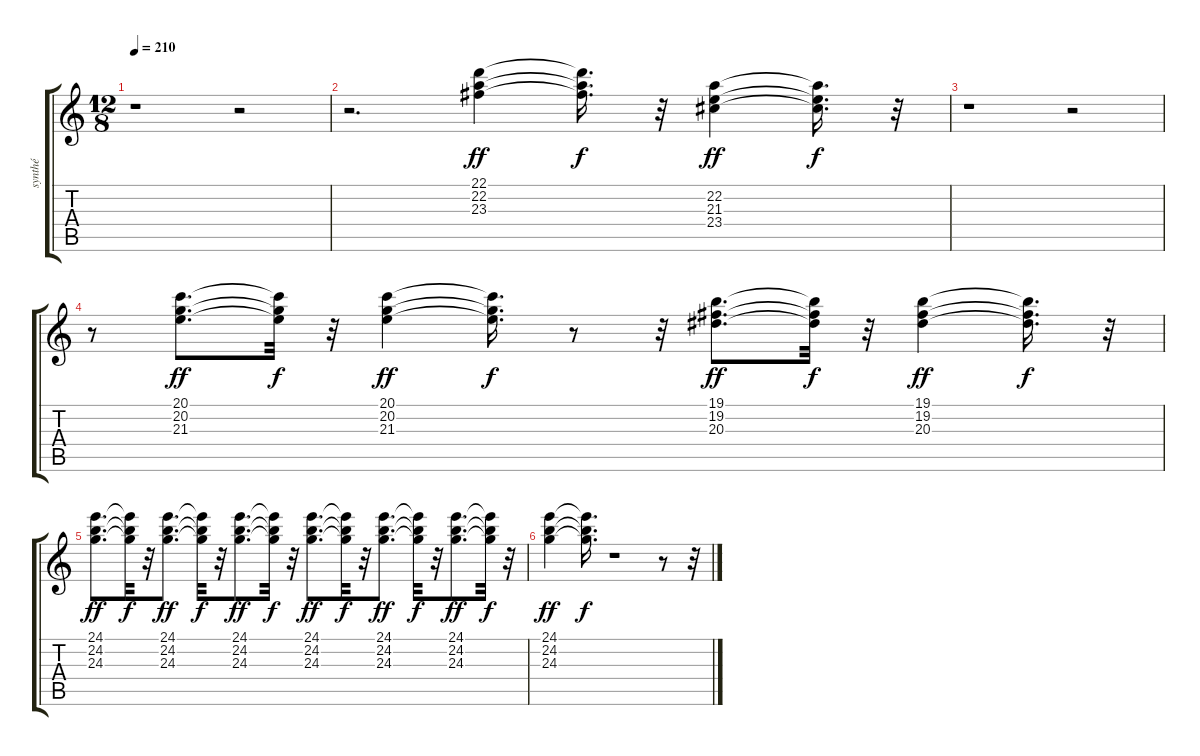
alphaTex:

\track ("synthé" "synthé") {instrument synthbrass1}
\staff {score tabs}
\tuning (E4 B3 G3 D3 A2 E2) {hide}
\ts (12 8)
\tempo 210
\clef g2
\ks c
r.1{dy f} r.2 |
r.2{d} (22.1 22.2 23.3).4{dy ff} (22.1{t} 22.2{t} 23.3{t}).16{d dy f} r.32 (22.2 21.3 23.4).4{dy ff} (22.2{t} 21.3{t} 23.4{t}).16{d dy f} r.32 |
r.1 r.2 |
r.8 (20.1 20.2 21.3).8{d dy ff} (20.1{t} 20.2{t} 21.3{t}).32{dy f} r.32 (20.1 20.2 21.3).4{dy ff} (20.1{t} 20.2{t} 21.3{t}).16{d dy f} r.8 r.32 (19.1 19.2 20.3).8{d dy ff} (19.1{t} 19.2{t} 20.3{t}).32{dy f} r.32 (19.1 19.2 20.3).4{dy ff} (19.1{t} 19.2{t} 20.3{t}).16{d dy f} r.32 |
(24.1 24.2 24.3).8{d dy ff} (24.1{t} 24.2{t} 24.3{t}).32{dy f} r.32 (24.1 24.2 24.3).8{d dy ff} (24.1{t} 24.2{t} 24.3{t}).32{dy f} r.32 (24.1 24.2 24.3).8{d dy ff} (24.1{t} 24.2{t} 24.3{t}).32{dy f} r.32 (24.1 24.2 24.3).8{d dy ff} (24.1{t} 24.2{t} 24.3{t}).32{dy f} r.32 (24.1 24.2 24.3).8{d dy ff} (24.1{t} 24.2{t} 24.3{t}).32{dy f} r.32 (24.1 24.2 24.3).8{d dy ff} (24.1{t} 24.2{t} 24.3{t}).32{dy f} r.32 |
(24.1 24.2 24.3).4{dy ff} (24.1{t} 24.2{t} 24.3{t}).16{d dy f} r.1 r.8 r.32
